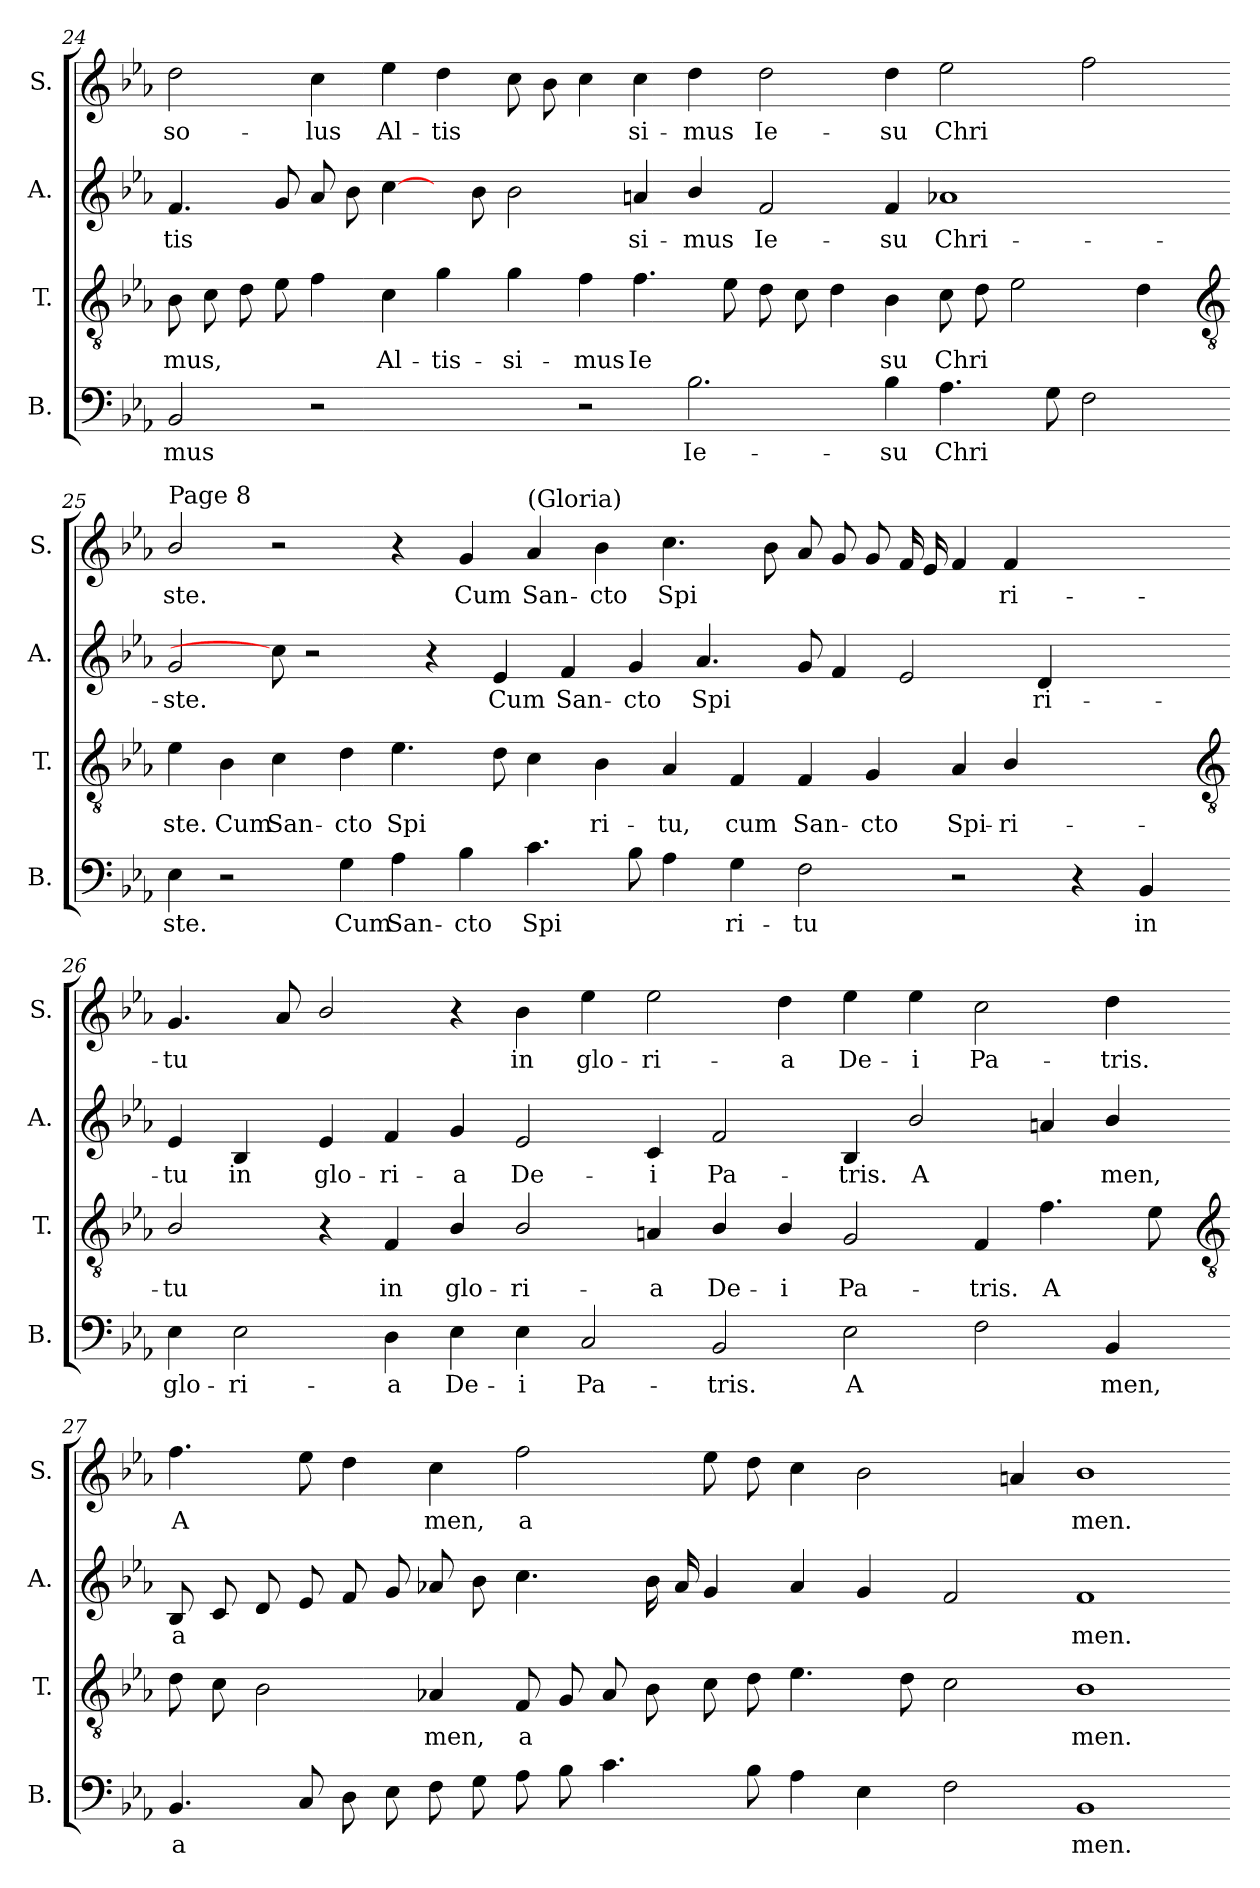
**kern	**text	**kern	**text	**kern	**text	**kern	**text
*part4	*part4	*part3	*part3	*part2	*part2	*part1	*part1
*staff4	*staff4	*staff3	*staff3	*staff2	*staff2	*staff1	*staff1
*I"B.	*	*I"T.	*	*I"A.	*	*I"S.	*
*I'B.	*	*I'T.	*	*I'A.	*	*I'S.	*
!!LO:LB:g=z
*clefF4	*	*clefGv2	*	*clefG2	*	*clefG2	*
*k[b-e-a-]	*	*k[b-e-a-]	*	*k[b-e-a-]	*	*k[b-e-a-]	*
*E-:	*	*E-:	*	*E-:	*	*E-:	*
=24	=24	=24	=24	=24	=24	=24	=24
!	!LO:LY:b	!	!LO:LY:b	!	!LO:LY:b	!	!LO:LY:b
2BB-	-mus	8B-	-mus,	4.f	-tis	2dd	so-
.	.	8c	.	.	.	.	.
.	.	8d	.	.	.	.	.
.	.	8e-	.	8g	.	.	.
!	!	!	!	!	!	!	!LO:LY:b
2r	.	4f	.	8a-	.	4cc	-lus
.	.	.	.	8b-	.	.	.
!	!	!	!LO:LY:b	!	!	!	!LO:LY:b
.	.	4c	Al-	[4cc	.	4ee-	Al-
!	!	!	!LO:LY:b	!	!	!	!LO:LY:b
2ryy	.	4g	-tis-	8ryy	.	4dd	-tis
.	.	.	.	8b-	.	.	.
!	!	!	!LO:LY:b	!	!	!	!
.	.	4g	-si-	2b-	.	8cc	.
.	.	.	.	.	.	8b-	.
!	!	!	!LO:LY:b	!	!	!	!
2r	.	4f	-mus	.	.	4cc	.
!	!	!	!LO:LY:b	!	!LO:LY:b	!	!LO:LY:b
.	.	4.f	Ie	4an	si-	4cc	si-
!	!LO:LY:b	!	!	!	!LO:LY:b	!	!LO:LY:b
2.B-	Ie-	.	.	4b-/	-mus	4dd	-mus
.	.	8e-	.	.	.	.	.
!	!	!	!	!	!LO:LY:b	!	!LO:LY:b
.	.	8d	.	2f	Ie-	2dd	Ie-
.	.	8c	.	.	.	.	.
.	.	4d	.	.	.	.	.
!	!LO:LY:b	!	!LO:LY:b	!	!LO:LY:b	!	!LO:LY:b
4B-	-su	4B-	su	4f	-su	4dd	-su
!	!LO:LY:b	!	!LO:LY:b	!	!LO:LY:b	!	!LO:LY:b
4.A-	Chri	8c	Chri	1a-X	Chri-	2ee-	Chri
.	.	8d	.	.	.	.	.
.	.	2e-	.	.	.	.	.
8G	.	.	.	.	.	.	.
2F	.	.	.	.	.	2ff	.
.	.	4d	.	.	.	.	.
!!LO:LB:g=z
=25-	=25-	=25-	=25-	=25-	=25-	=25-	=25-
*	*	*clefGv2	*	*	*	*	*
!	!	!	!	!	!	!LO:TX:a:t=Page 8	!
!	!LO:LY:b	!	!LO:LY:b	!	!LO:LY:b	!	!LO:LY:b
4E-	ste.	4e-	ste.	2g	-ste.	2b-/	ste.
!	!	!	!LO:LY:b	!	!	!	!
2r	.	4B-	Cum	.	.	.	.
!	!	!	!LO:LY:b	!	!	!	!
.	.	4c	San-	8cc]	.	2r	.
.	.	.	.	2r	.	.	.
!	!LO:LY:b	!	!LO:LY:b	!	!	!	!
4G	Cum	4d	-cto	.	.	.	.
!	!LO:LY:b	!	!LO:LY:b	!	!	!	!
4A-	San-	4.e-	Spi	.	.	4r	.
.	.	.	.	4r	.	.	.
!	!LO:LY:b	!	!	!	!	!	!LO:LY:b
4B-	-cto	.	.	.	.	4g	Cum
!	!	!	!	!	!LO:LY:b	!	!
.	.	8d	.	4e-	Cum	.	.
!	!	!	!	!	!	!LO:TX:a:t=(Gloria)	!
!	!LO:LY:b	!	!	!	!	!	!LO:LY:b
4.c	Spi	4c	.	.	.	4a-	San-
!	!	!	!	!	!LO:LY:b	!	!
.	.	.	.	4f	San-	.	.
!	!	!	!LO:LY:b	!	!	!	!LO:LY:b
.	.	4B-	ri-	.	.	4b-	-cto
!	!	!	!	!	!LO:LY:b	!	!
8B-	.	.	.	4g	-cto	.	.
!	!	!	!LO:LY:b	!	!	!	!LO:LY:b
4A-	.	4A-	-tu,	.	.	4.cc	Spi
!	!	!	!	!	!LO:LY:b	!	!
.	.	.	.	4.a-	Spi	.	.
!	!LO:LY:b	!	!LO:LY:b	!	!	!	!
4G	ri-	4F	cum	.	.	.	.
.	.	.	.	.	.	8b-	.
!	!LO:LY:b	!	!LO:LY:b	!	!	!	!
2F	-tu	4F	San-	8g	.	8a-	.
.	.	.	.	4f	.	8g	.
!	!	!	!LO:LY:b	!	!	!	!
.	.	4G	-cto	.	.	8g	.
.	.	.	.	2e-	.	16f	.
.	.	.	.	.	.	16e-	.
!	!	!	!LO:LY:b	!	!	!	!
2r	.	4A-	Spi-	.	.	4f	.
!	!	!	!LO:LY:b	!	!	!	!LO:LY:b
.	.	4B-/	-ri-	.	.	4f	ri-
!	!	!	!	!	!LO:LY:b	!	!
.	.	.	.	4d	ri-	.	.
4r	.	2ryy	.	.	.	2ryy	.
.	.	.	.	4.ryy	.	.	.
!	!LO:LY:b	!	!	!	!	!	!
4BB-	in	.	.	.	.	.	.
!!LO:LB:g=z
=26-	=26-	=26-	=26-	=26-	=26-	=26-	=26-
*	*	*clefGv2	*	*	*	*	*
!	!LO:LY:b	!	!LO:LY:b	!	!LO:LY:b	!	!LO:LY:b
4E-	glo-	2B-/	-tu	4e-	-tu	4.g	-tu
!	!LO:LY:b	!	!	!	!LO:LY:b	!	!
2E-	-ri-	.	.	4B-	in	.	.
.	.	.	.	.	.	8a-	.
!	!	!	!	!	!LO:LY:b	!	!
.	.	4r	.	4e-	glo-	2b-/	.
!	!LO:LY:b	!	!LO:LY:b	!	!LO:LY:b	!	!
4D	-a	4F/	in	4f	-ri-	.	.
!	!LO:LY:b	!	!LO:LY:b	!	!LO:LY:b	!	!
4E-	De-	4B-/	glo-	4g	-a	4r	.
!	!LO:LY:b	!	!LO:LY:b	!	!LO:LY:b	!	!LO:LY:b
4E-	-i	2B-/	-ri-	2e-	De-	4b-	in
!	!LO:LY:b	!	!	!	!	!	!LO:LY:b
2C	Pa-	.	.	.	.	4ee-	glo-
!	!	!	!LO:LY:b	!	!LO:LY:b	!	!LO:LY:b
.	.	4An/	-a	4c	-i	2ee-	-ri-
!	!LO:LY:b	!	!LO:LY:b	!	!LO:LY:b	!	!
2BB-	-tris.	4B-/	De-	2f	Pa-	.	.
!	!	!	!LO:LY:b	!	!	!	!LO:LY:b
.	.	4B-/	-i	.	.	4dd	-a
!	!LO:LY:b	!	!LO:LY:b	!	!LO:LY:b	!	!LO:LY:b
2E-	A	2G	Pa-	4B-	-tris.	4ee-	De-
!	!	!	!	!	!LO:LY:b	!	!LO:LY:b
.	.	.	.	2b-/	A	4ee-	-i
!	!	!	!LO:LY:b	!	!	!	!LO:LY:b
2F	.	4F	-tris.	.	.	2cc	Pa-
!	!	!	!LO:LY:b	!	!	!	!
.	.	4.f	A	4an/	.	.	.
!	!LO:LY:b	!	!	!	!LO:LY:b	!	!LO:LY:b
4BB-	men,	.	.	4b-/	men,	4dd	-tris.
.	.	8e-	.	.	.	.	.
!!LO:LB:g=z
=27-	=27-	=27-	=27-	=27-	=27-	=27-	=27-
*	*	*clefGv2	*	*	*	*	*
!	!LO:LY:b	!	!	!	!LO:LY:b	!	!LO:LY:b
4.BB-	a	8d	.	8B-	a	4.ff	A
.	.	8c	.	8c	.	.	.
.	.	2B-	.	8d	.	.	.
8C	.	.	.	8e-	.	8ee-	.
8D	.	.	.	8f	.	4dd	.
8E-	.	.	.	8g	.	.	.
!	!	!	!LO:LY:b	!	!	!	!LO:LY:b
8F	.	4A-	men,	8a-	.	4cc	men,
8G	.	.	.	8b-	.	.	.
!	!	!	!LO:LY:b	!	!	!	!LO:LY:b
8A-	.	8F	a	4.cc	.	2ff	a
8B-	.	8G	.	.	.	.	.
4.c	.	8A-	.	.	.	.	.
.	.	8B-	.	16b-	.	.	.
.	.	.	.	16a-	.	.	.
.	.	8c	.	4g	.	8ee-	.
8B-	.	8d	.	.	.	8dd	.
4A-	.	4.e-	.	4a-	.	4cc	.
4E-	.	.	.	4g	.	2b-	.
.	.	8d	.	.	.	.	.
2F	.	2c	.	2f	.	.	.
.	.	.	.	.	.	4an	.
!	!LO:LY:b	!	!LO:LY:b	!	!LO:LY:b	!	!LO:LY:b
1BB-	men.	1B-	men.	1f	men.	1b-	men.
=-	=-	=-	=-	=-	=-	=-	=-
*-	*-	*-	*-	*-	*-	*-	*-
